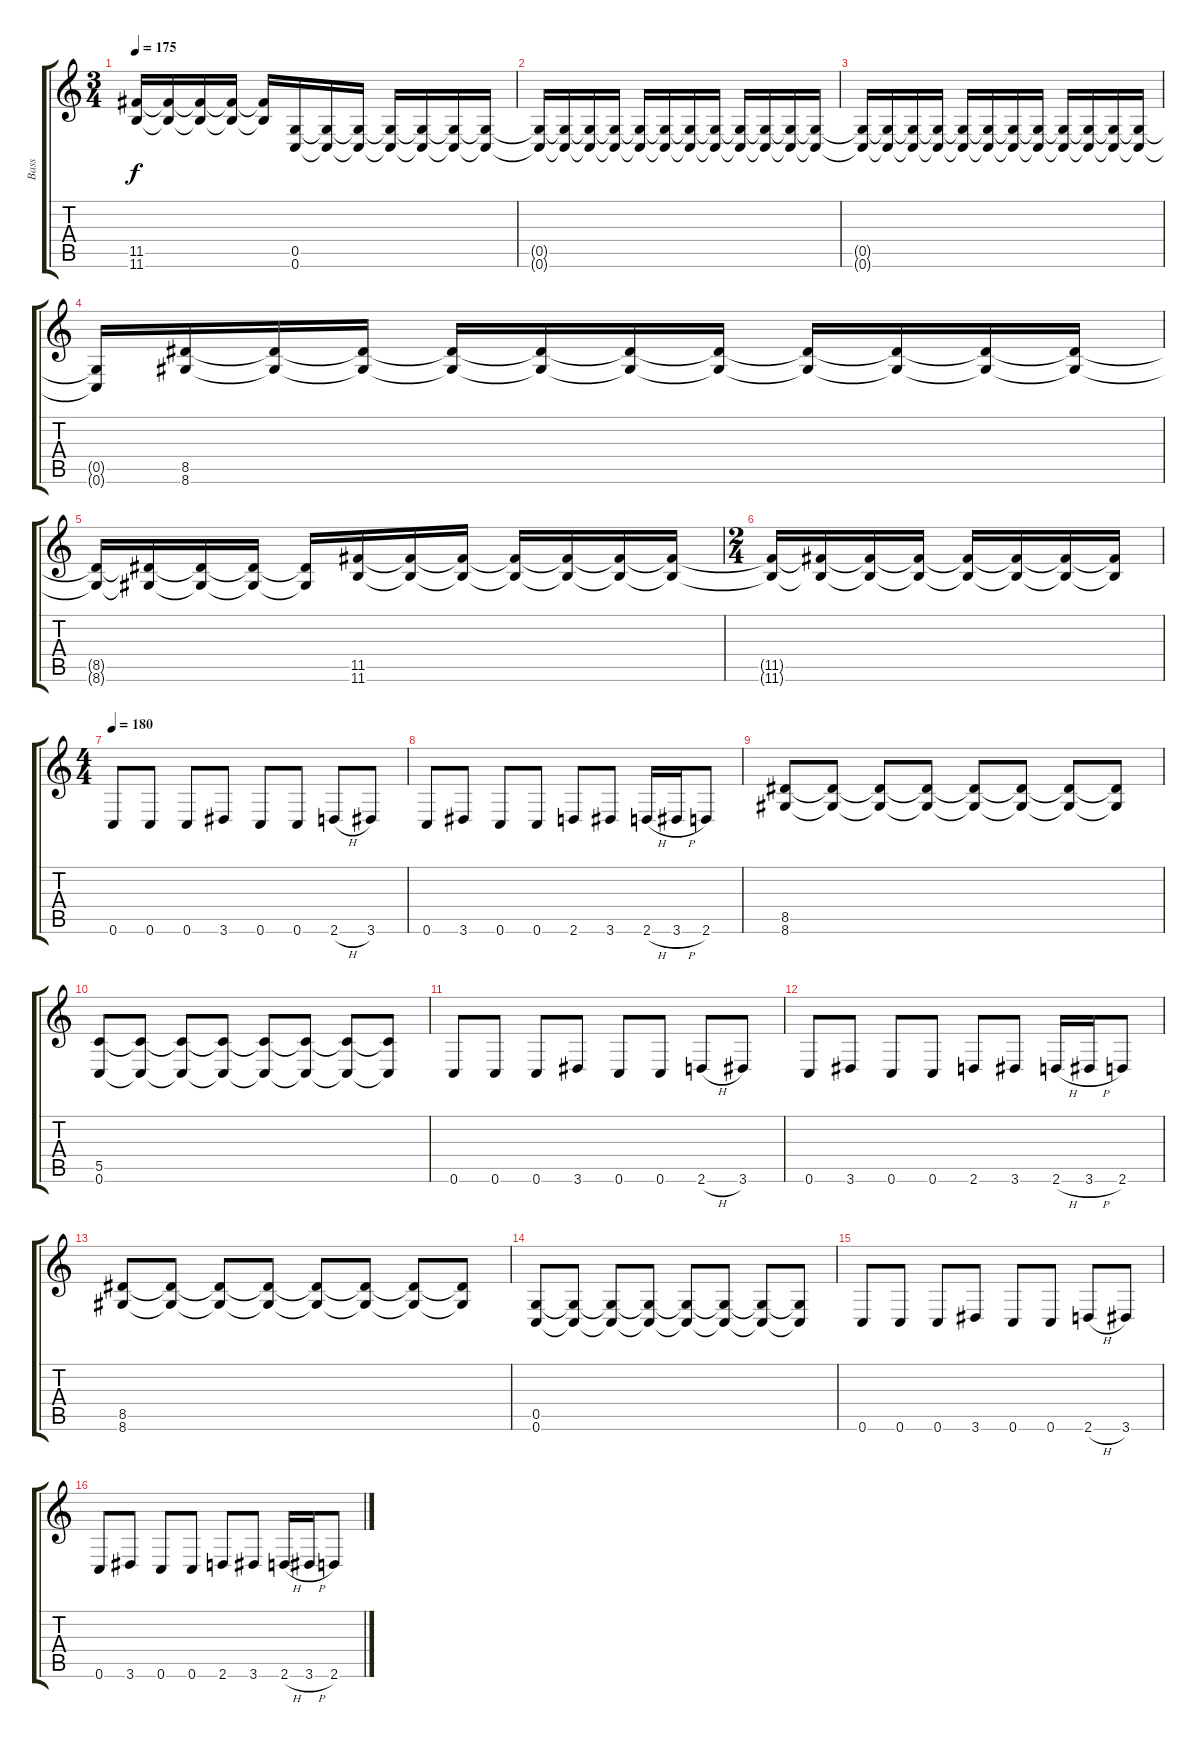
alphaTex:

\track ("Bass" "Bass") {instrument electricbassfinger}
\staff {score tabs}
\tuning (D4 A3 F3 C3 G2 C2) {hide}
\ts (3 4)
\tempo 175
\clef g2
\ks c
(11.5{t} 11.6{t}).16{dy f} (11.5{t} 11.6{t}).16 (11.5{t} 11.6{t}).16 (11.5{t} 11.6{t}).16 (11.5{t} 11.6{t}).16 (0.5 0.6).16 (0.5{t} 0.6{t}).16 (0.5{t} 0.6{t}).16 (0.5{t} 0.6{t}).16 (0.5{t} 0.6{t}).16 (0.5{t} 0.6{t}).16 (0.5{t} 0.6{t}).16 |
(0.5{t} 0.6{t}).16 (0.5{t} 0.6{t}).16 (0.5{t} 0.6{t}).16 (0.5{t} 0.6{t}).16 (0.5{t} 0.6{t}).16 (0.5{t} 0.6{t}).16 (0.5{t} 0.6{t}).16 (0.5{t} 0.6{t}).16 (0.5{t} 0.6{t}).16 (0.5{t} 0.6{t}).16 (0.5{t} 0.6{t}).16 (0.5{t} 0.6{t}).16 |
(0.5{t} 0.6{t}).16 (0.5{t} 0.6{t}).16 (0.5{t} 0.6{t}).16 (0.5{t} 0.6{t}).16 (0.5{t} 0.6{t}).16 (0.5{t} 0.6{t}).16 (0.5{t} 0.6{t}).16 (0.5{t} 0.6{t}).16 (0.5{t} 0.6{t}).16 (0.5{t} 0.6{t}).16 (0.5{t} 0.6{t}).16 (0.5{t} 0.6{t}).16 |
(0.5{t} 0.6{t}).16 (8.5 8.6).16 (8.5{t} 8.6{t}).16 (8.5{t} 8.6{t}).16 (8.5{t} 8.6{t}).16 (8.5{t} 8.6{t}).16 (8.5{t} 8.6{t}).16 (8.5{t} 8.6{t}).16 (8.5{t} 8.6{t}).16 (8.5{t} 8.6{t}).16 (8.5{t} 8.6{t}).16 (8.5{t} 8.6{t}).16 |
(8.5{t} 8.6{t}).16 (8.5{t} 8.6{t}).16 (8.5{t} 8.6{t}).16 (8.5{t} 8.6{t}).16 (8.5{t} 8.6{t}).16 (11.5 11.6).16 (11.5{t} 11.6{t}).16 (11.5{t} 11.6{t}).16 (11.5{t} 11.6{t}).16 (11.5{t} 11.6{t}).16 (11.5{t} 11.6{t}).16 (11.5{t} 11.6{t}).16 |
\ts (2 4)
(11.5{t} 11.6{t}).16 (11.5{t} 11.6{t}).16 (11.5{t} 11.6{t}).16 (11.5{t} 11.6{t}).16 (11.5{t} 11.6{t}).16 (11.5{t} 11.6{t}).16 (11.5{t} 11.6{t}).16 (11.5{t} 11.6{t}).16 |
\ts (4 4)
\tempo 180
0.6.8 0.6.8 0.6.8 3.6.8 0.6.8 0.6.8 2.6{h}.8 3.6.8 |
0.6.8 3.6.8 0.6.8 0.6.8 2.6.8 3.6.8 2.6{h}.16 3.6{h}.16 2.6.8 |
(8.5 8.6).8 (8.5{t} 8.6{t}).8 (8.5{t} 8.6{t}).8 (8.5{t} 8.6{t}).8 (8.5{t} 8.6{t}).8 (8.5{t} 8.6{t}).8 (8.5{t} 8.6{t}).8 (8.5{t} 8.6{t}).8 |
(5.5 0.6).8 (5.5{t} 0.6{t}).8 (5.5{t} 0.6{t}).8 (5.5{t} 0.6{t}).8 (5.5{t} 0.6{t}).8 (5.5{t} 0.6{t}).8 (5.5{t} 0.6{t}).8 (5.5{t} 0.6{t}).8 |
0.6.8 0.6.8 0.6.8 3.6.8 0.6.8 0.6.8 2.6{h}.8 3.6.8 |
0.6.8 3.6.8 0.6.8 0.6.8 2.6.8 3.6.8 2.6{h}.16 3.6{h}.16 2.6.8 |
(8.5 8.6).8 (8.5{t} 8.6{t}).8 (8.5{t} 8.6{t}).8 (8.5{t} 8.6{t}).8 (8.5{t} 8.6{t}).8 (8.5{t} 8.6{t}).8 (8.5{t} 8.6{t}).8 (8.5{t} 8.6{t}).8 |
(0.5 0.6).8 (0.5{t} 0.6{t}).8 (0.5{t} 0.6{t}).8 (0.5{t} 0.6{t}).8 (0.5{t} 0.6{t}).8 (0.5{t} 0.6{t}).8 (0.5{t} 0.6{t}).8 (0.5{t} 0.6{t}).8 |
0.6.8 0.6.8 0.6.8 3.6.8 0.6.8 0.6.8 2.6{h}.8 3.6.8 |
0.6.8 3.6.8 0.6.8 0.6.8 2.6.8 3.6.8 2.6{h}.16 3.6{h}.16 2.6.8
